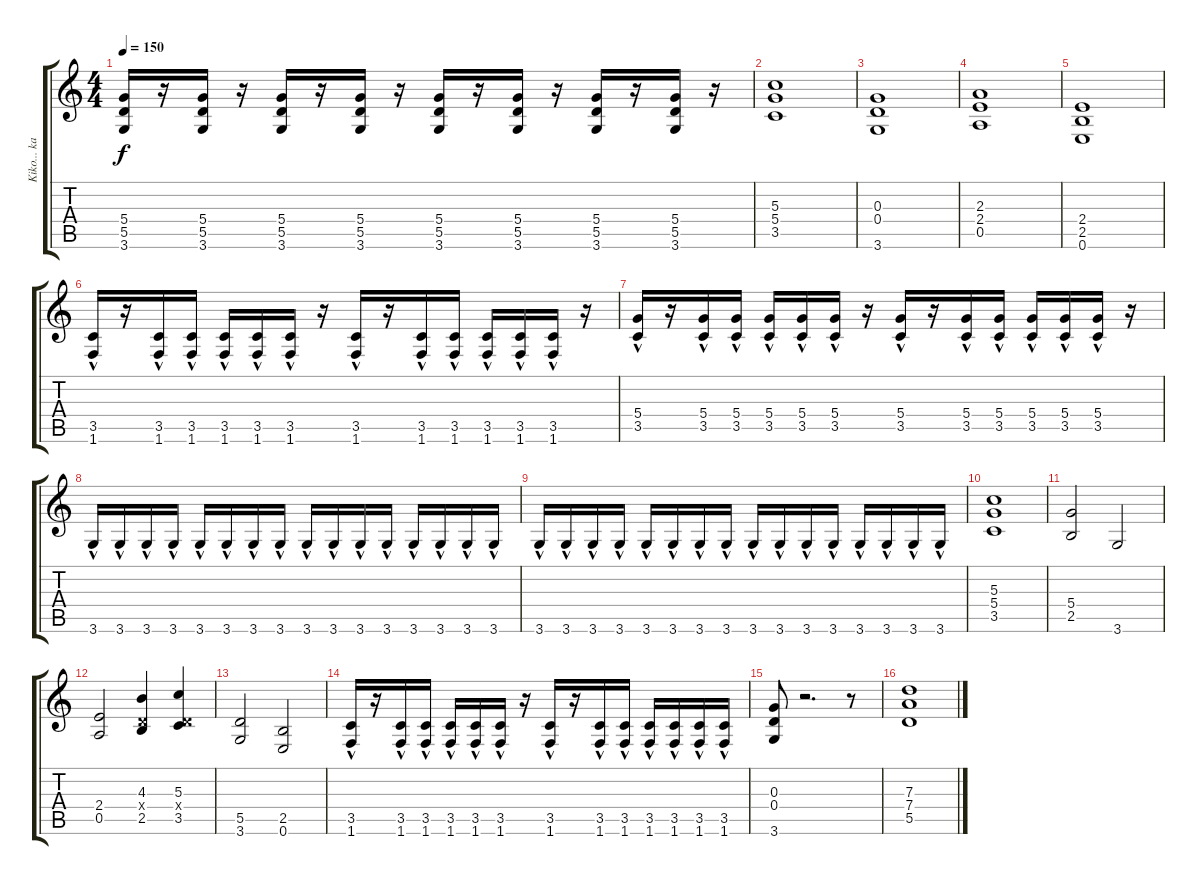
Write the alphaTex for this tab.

\track ("Kiko... kara" "Kiko... ka") {instrument overdrivenguitar}
\staff {score tabs}
\tuning (E4 B3 G3 D3 A2 E2) {hide}
\ts (4 4)
\tempo 150
\clef g2
\ks c
(5.4 5.5 3.6).16{dy f} r.16 (5.4 5.5 3.6).16 r.16 (5.4 5.5 3.6).16 r.16 (5.4 5.5 3.6).16 r.16 (5.4 5.5 3.6).16 r.16 (5.4 5.5 3.6).16 r.16 (5.4 5.5 3.6).16 r.16 (5.4 5.5 3.6).16 r.16 |
(5.3 5.4 3.5).1 |
(0.3 0.4 3.6).1 |
(2.3 2.4 0.5).1 |
(2.4 2.5 0.6).1 |
(3.5{hac} 1.6{hac}).16 r.16 (3.5{hac} 1.6{hac}).16 (3.5{hac} 1.6{hac}).16 (3.5{hac} 1.6{hac}).16 (3.5{hac} 1.6{hac}).16 (3.5{hac} 1.6{hac}).16 r.16 (3.5{hac} 1.6{hac}).16 r.16 (3.5{hac} 1.6{hac}).16 (3.5{hac} 1.6{hac}).16 (3.5{hac} 1.6{hac}).16 (3.5{hac} 1.6{hac}).16 (3.5{hac} 1.6{hac}).16 r.16 |
(5.4{hac} 3.5{hac}).16 r.16 (5.4{hac} 3.5{hac}).16 (5.4{hac} 3.5{hac}).16 (5.4{hac} 3.5{hac}).16 (5.4{hac} 3.5{hac}).16 (5.4{hac} 3.5{hac}).16 r.16 (5.4{hac} 3.5{hac}).16 r.16 (5.4{hac} 3.5{hac}).16 (5.4{hac} 3.5{hac}).16 (5.4{hac} 3.5{hac}).16 (5.4{hac} 3.5{hac}).16 (5.4{hac} 3.5{hac}).16 r.16 |
3.6{hac}.16 3.6{hac}.16 3.6{hac}.16 3.6{hac}.16 3.6{hac}.16 3.6{hac}.16 3.6{hac}.16 3.6{hac}.16 3.6{hac}.16 3.6{hac}.16 3.6{hac}.16 3.6{hac}.16 3.6{hac}.16 3.6{hac}.16 3.6{hac}.16 3.6{hac}.16 |
3.6{hac}.16 3.6{hac}.16 3.6{hac}.16 3.6{hac}.16 3.6{hac}.16 3.6{hac}.16 3.6{hac}.16 3.6{hac}.16 3.6{hac}.16 3.6{hac}.16 3.6{hac}.16 3.6{hac}.16 3.6{hac}.16 3.6{hac}.16 3.6{hac}.16 3.6{hac}.16 |
(5.3 5.4 3.5).1 |
(5.4 2.5).2 3.6.2 |
(2.4 0.5).2 (4.3 0.4{x} 2.5).4 (5.3 0.4{x} 3.5).4 |
(5.5 3.6).2 (2.5 0.6).2 |
(3.5{hac} 1.6{hac}).16 r.16 (3.5{hac} 1.6{hac}).16 (3.5{hac} 1.6{hac}).16 (3.5{hac} 1.6{hac}).16 (3.5{hac} 1.6{hac}).16 (3.5{hac} 1.6{hac}).16 r.16 (3.5{hac} 1.6{hac}).16 r.16 (3.5{hac} 1.6{hac}).16 (3.5{hac} 1.6{hac}).16 (3.5{hac} 1.6{hac}).16 (3.5{hac} 1.6{hac}).16 (3.5{hac} 1.6{hac}).16 (3.5{hac} 1.6{hac}).16 |
(0.3 0.4 3.6).8 r.2{d} r.8 |
(7.3 7.4 5.5).1
